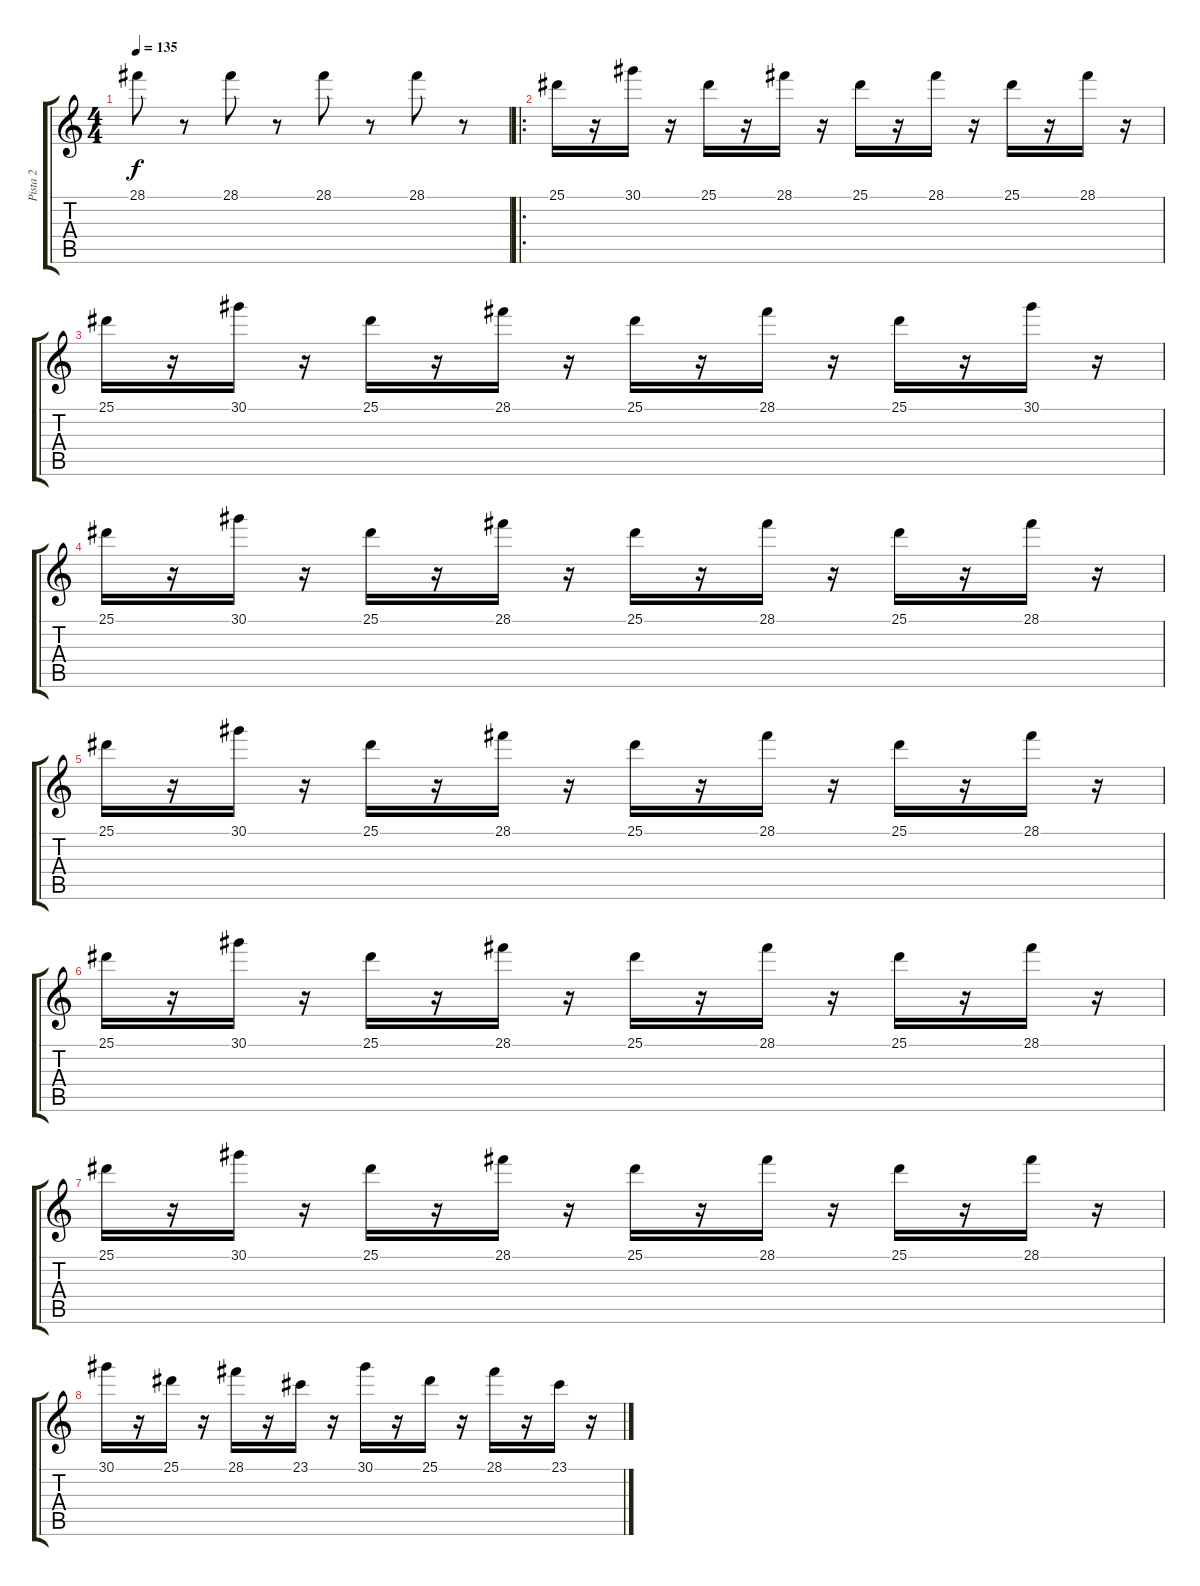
\track ("Pista 2" "Pista 2") {instrument electricpiano1}
\staff {score tabs}
\tuning (D4 A3 F3 C3 G2 D2) {hide}
\ts (4 4)
\tempo 135
\clef g2
\ks c
28.1.8{dy f} r.8 28.1.8 r.8 28.1.8 r.8 28.1.8 r.8 |
\ro
25.1.16{volume 7} r.16 30.1.16 r.16 25.1.16 r.16 28.1.16 r.16 25.1.16 r.16 28.1.16 r.16 25.1.16 r.16 28.1.16 r.16 |
25.1.16 r.16 30.1.16 r.16 25.1.16 r.16 28.1.16 r.16 25.1.16 r.16 28.1.16 r.16 25.1.16 r.16 30.1.16 r.16 |
25.1.16 r.16 30.1.16 r.16 25.1.16 r.16 28.1.16 r.16 25.1.16 r.16 28.1.16 r.16 25.1.16 r.16 28.1.16 r.16 |
25.1.16 r.16 30.1.16 r.16 25.1.16 r.16 28.1.16 r.16 25.1.16 r.16 28.1.16 r.16 25.1.16 r.16 28.1.16 r.16 |
25.1.16 r.16 30.1.16 r.16 25.1.16 r.16 28.1.16 r.16 25.1.16 r.16 28.1.16 r.16 25.1.16 r.16 28.1.16 r.16 |
25.1.16 r.16 30.1.16 r.16 25.1.16 r.16 28.1.16 r.16 25.1.16 r.16 28.1.16 r.16 25.1.16 r.16 28.1.16 r.16 |
30.1.16 r.16 25.1.16 r.16 28.1.16 r.16 23.1.16 r.16 30.1.16 r.16 25.1.16 r.16 28.1.16 r.16 23.1.16 r.16
